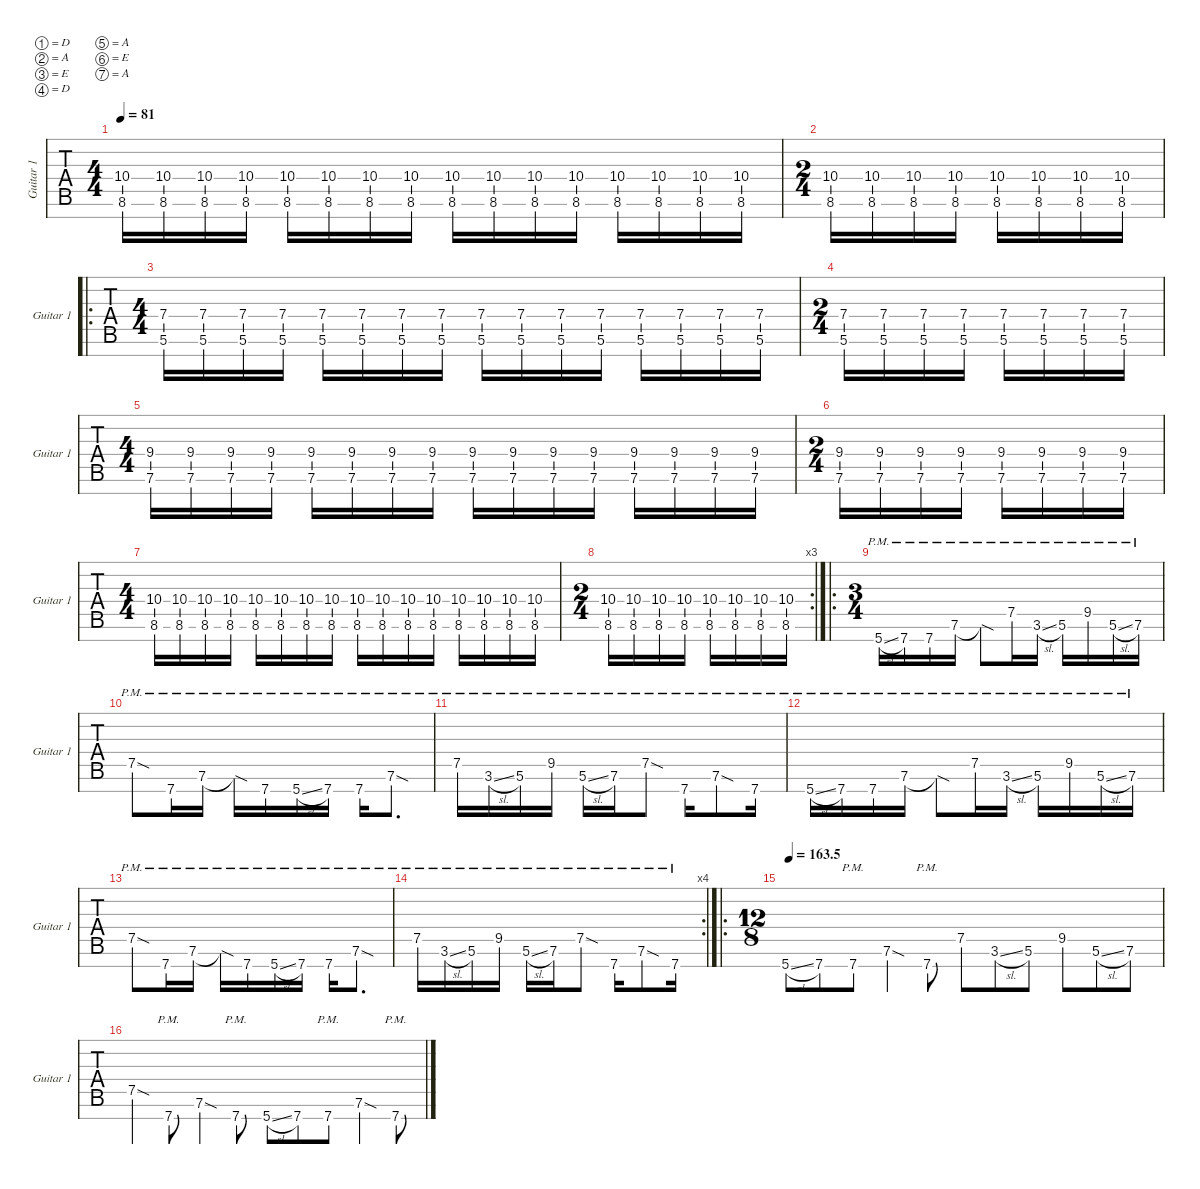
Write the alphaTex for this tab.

\defaultSystemsLayout 4
\hideDynamics
\bracketExtendMode nobrackets
\singleTrackTrackNamePolicy allsystems
\multiTrackTrackNamePolicy allsystems
\firstSystemTrackNameMode fullname
\otherSystemsTrackNameMode fullname
\otherSystemsTrackNameOrientation horizontal
\track ("Guitar 1" "Guitar 1") {instrument overdrivenguitar}
\staff {tabs}
\tuning (D4 A3 E3 D3 A2 E2 A1)
\ts (4 4)
\tempo 81
\clef g2
\ks c
(8.6 10.4).16{dy mf} (8.6 10.4).16 (8.6 10.4).16 (8.6 10.4).16 (8.6 10.4).16 (8.6 10.4).16 (8.6 10.4).16 (8.6 10.4).16 (8.6 10.4).16 (8.6 10.4).16 (8.6 10.4).16 (8.6 10.4).16 (8.6 10.4).16 (8.6 10.4).16 (8.6 10.4).16 (8.6 10.4).16 |
\ts (2 4)
(8.6 10.4).16 (8.6 10.4).16 (8.6 10.4).16 (8.6 10.4).16 (8.6 10.4).16 (8.6 10.4).16 (8.6 10.4).16 (8.6 10.4).16 |
\ro
\ts (4 4)
(5.6 7.4).16 (5.6 7.4).16 (5.6 7.4).16 (5.6 7.4).16 (5.6 7.4).16 (5.6 7.4).16 (5.6 7.4).16 (5.6 7.4).16 (5.6 7.4).16 (5.6 7.4).16 (5.6 7.4).16 (5.6 7.4).16 (5.6 7.4).16 (5.6 7.4).16 (5.6 7.4).16 (5.6 7.4).16 |
\ts (2 4)
(5.6 7.4).16 (5.6 7.4).16 (5.6 7.4).16 (5.6 7.4).16 (5.6 7.4).16 (5.6 7.4).16 (5.6 7.4).16 (5.6 7.4).16 |
\ts (4 4)
(7.6 9.4).16 (7.6 9.4).16 (7.6 9.4).16 (7.6 9.4).16 (7.6 9.4).16 (7.6 9.4).16 (7.6 9.4).16 (7.6 9.4).16 (7.6 9.4).16 (7.6 9.4).16 (7.6 9.4).16 (7.6 9.4).16 (7.6 9.4).16 (7.6 9.4).16 (7.6 9.4).16 (7.6 9.4).16 |
\ts (2 4)
(7.6 9.4).16 (7.6 9.4).16 (7.6 9.4).16 (7.6 9.4).16 (7.6 9.4).16 (7.6 9.4).16 (7.6 9.4).16 (7.6 9.4).16 |
\ts (4 4)
(8.6 10.4).16 (8.6 10.4).16 (8.6 10.4).16 (8.6 10.4).16 (8.6 10.4).16 (8.6 10.4).16 (8.6 10.4).16 (8.6 10.4).16 (8.6 10.4).16 (8.6 10.4).16 (8.6 10.4).16 (8.6 10.4).16 (8.6 10.4).16 (8.6 10.4).16 (8.6 10.4).16 (8.6 10.4).16 |
\rc 3
\ts (2 4)
(8.6 10.4).16 (8.6 10.4).16 (8.6 10.4).16 (8.6 10.4).16 (8.6 10.4).16 (8.6 10.4).16 (8.6 10.4).16 (8.6 10.4).16 |
\ro
\ts (3 4)
5.7{sl pm}.16 7.7{pm}.16 7.7{pm}.16 7.6{pm}.16 7.6{sod pm t}.8 7.5{pm}.16 3.6{sl pm}.16 5.6{pm}.16 9.5{pm}.16 5.6{sl pm}.16 7.6{pm}.16 |
7.5{sod pm}.8 7.7{pm}.16 7.6{pm}.16 7.6{sod pm t}.16 7.7{pm}.16 5.7{sl pm}.16 7.7{pm}.16 7.7{pm}.16 7.6{sod pm}.8{d} |
7.5{pm}.16 3.6{sl pm}.16 5.6{pm}.16 9.5{pm}.16 5.6{sl pm}.16 7.6{pm}.16 7.5{sod pm}.8 7.7{pm}.16 7.6{sod pm}.8 7.7{pm}.16 |
5.7{sl pm}.16 7.7{pm}.16 7.7{pm}.16 7.6{pm}.16 7.6{sod pm t}.8 7.5{pm}.16 3.6{sl pm}.16 5.6{pm}.16 9.5{pm}.16 5.6{sl pm}.16 7.6{pm}.16 |
7.5{sod pm}.8 7.7{pm}.16 7.6{pm}.16 7.6{sod pm t}.16 7.7{pm}.16 5.7{sl pm}.16 7.7{pm}.16 7.7{pm}.16 7.6{sod pm}.8{d} |
\rc 4
7.5{pm}.16 3.6{sl pm}.16 5.6{pm}.16 9.5{pm}.16 5.6{sl pm}.16 7.6{pm}.16 7.5{sod pm}.8 7.7{pm}.16 7.6{sod pm}.8 7.7{pm}.16 |
\ro
\ts (12 8)
\tempo (163.5 0.0125)
5.7{sl}.8 7.7.8 7.7{pm}.8 7.6{sod}.4 7.7{pm}.8 7.5.8 3.6{sl}.8 5.6.8 9.5.8 5.6{sl}.8 7.6.8 |
7.5{sod}.4 7.7{pm}.8 7.6{sod}.4 7.7{pm}.8 5.7{sl}.8 7.7.8 7.7{pm}.8 7.6{sod}.4 7.7{pm}.8
